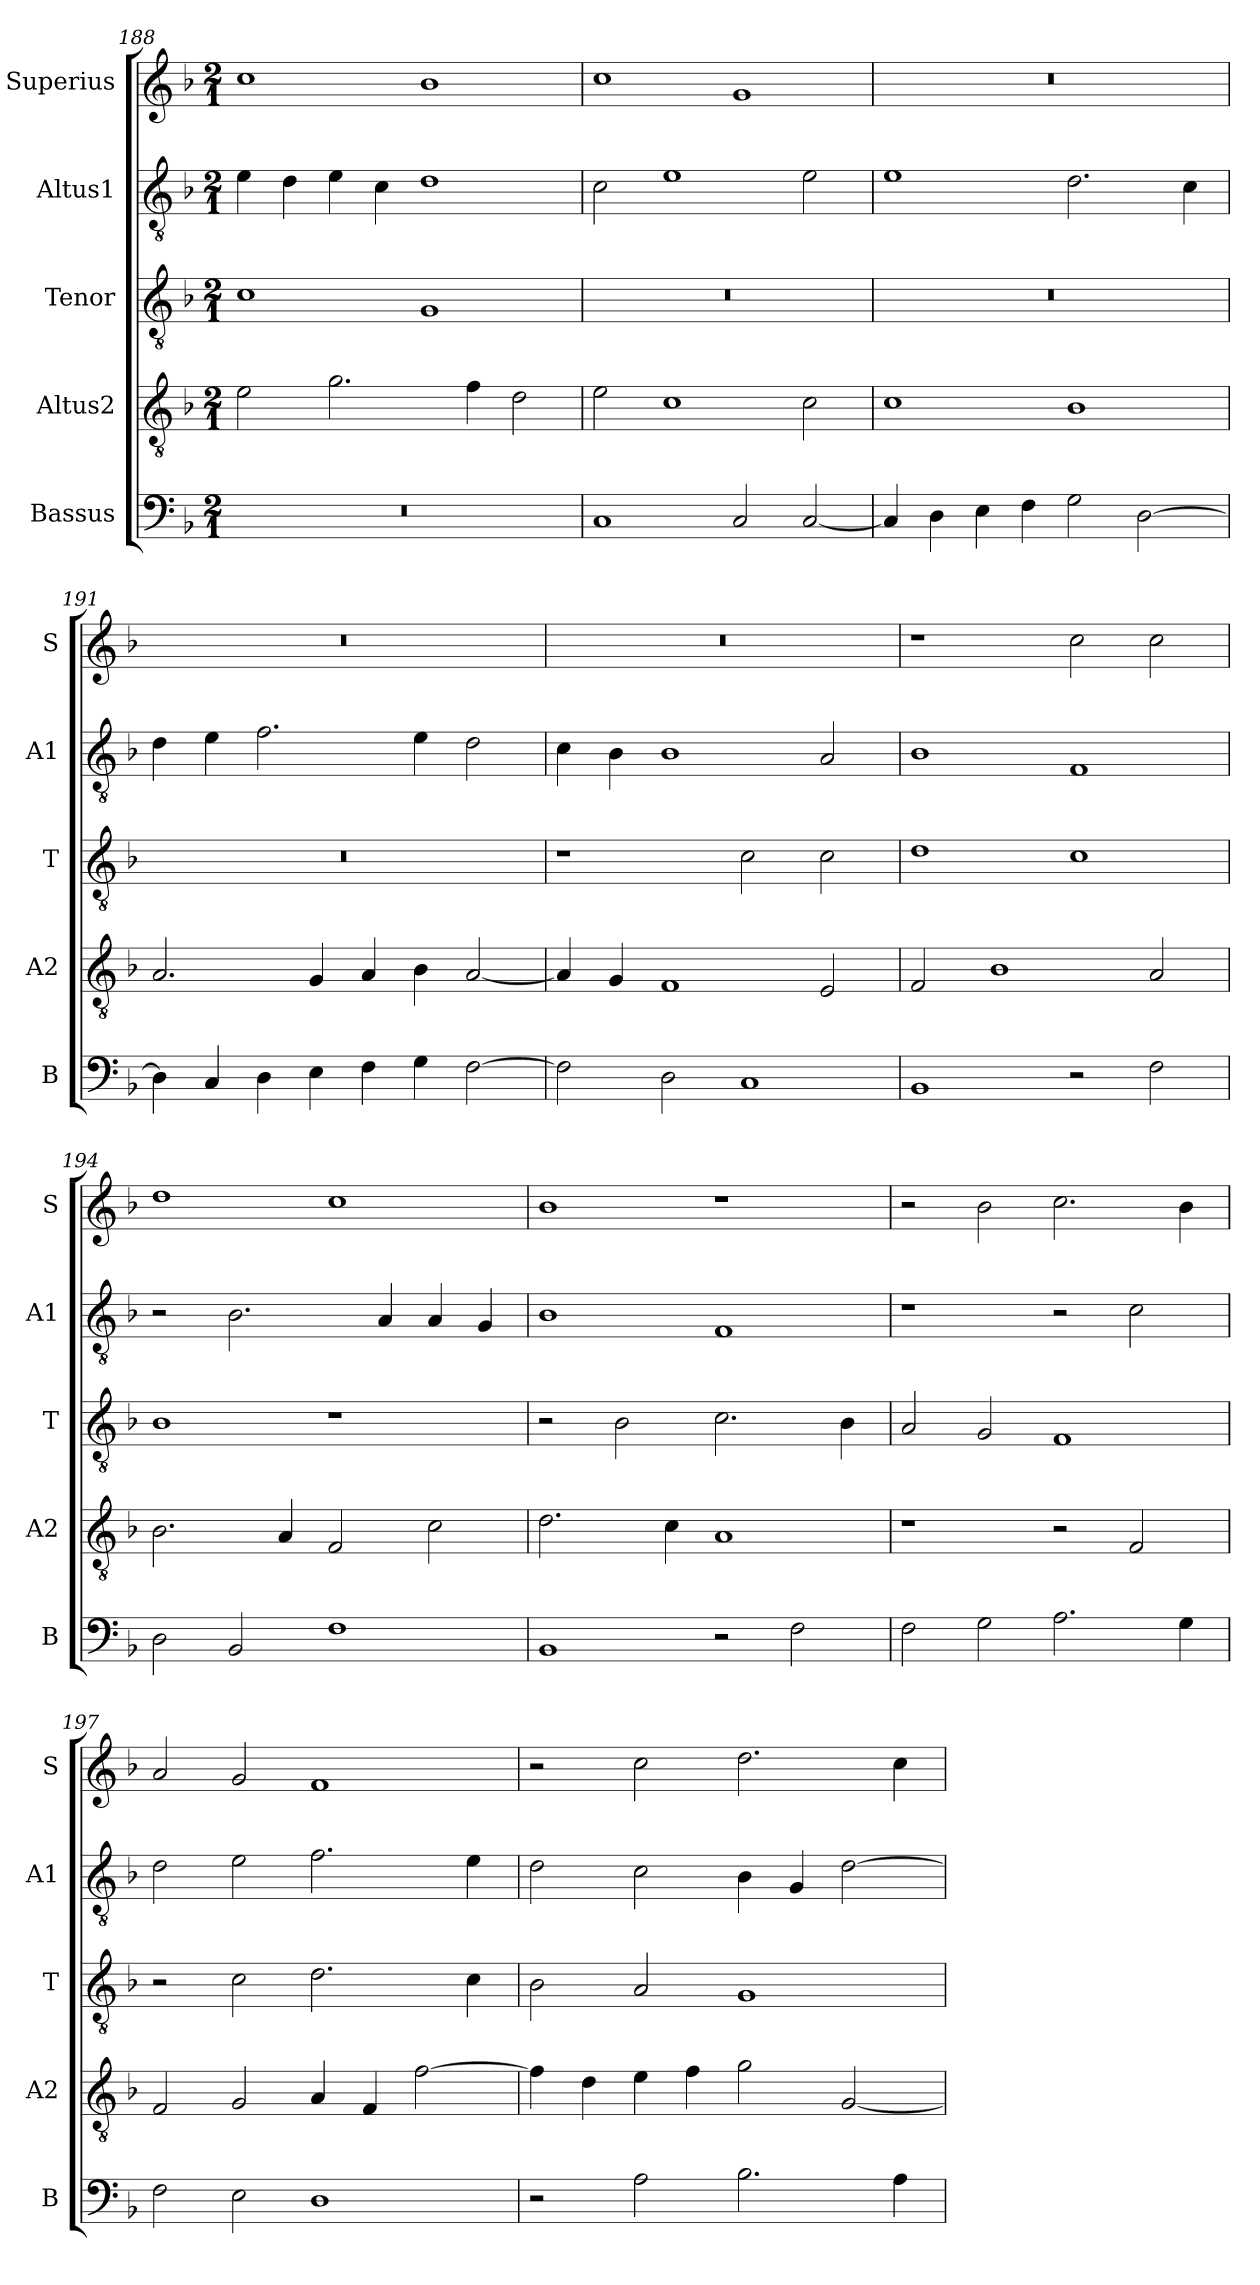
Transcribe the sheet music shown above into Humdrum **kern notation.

**kern	**kern	**kern	**kern	**kern
*part5	*part4	*part3	*part2	*part1
*staff5	*staff4	*staff3	*staff2	*staff1
*I"Bassus	*I"Altus2	*I"Tenor	*I"Altus1	*I"Superius
*I'B	*I'A2	*I'T	*I'A1	*I'S
*clefF4	*clefGv2	*clefGv2	*clefGv2	*clefG2
*k[b-]	*k[b-]	*k[b-]	*k[b-]	*k[b-]
*M2/1	*M2/1	*M2/1	*M2/1	*M2/1
=188	=188	=188	=188	=188
0r	2e\	1c	4e\	1cc
.	.	.	4d\	.
.	2.g\	.	4e\	.
.	.	.	4c\	.
.	.	1G	1d	1b-
.	4f\	.	.	.
.	2d\	.	.	.
=189	=189	=189	=189	=189
1C	2e\	0r	2c\	1cc
.	1c	.	1e	.
2C/	.	.	.	1g
[2C/	2c\	.	2e\	.
=190	=190	=190	=190	=190
4C/]	1c	0r	1e	0r
4D\	.	.	.	.
4E\	.	.	.	.
4F\	.	.	.	.
2G\	1B-	.	2.d\	.
[2D\	.	.	.	.
.	.	.	4c\	.
=191	=191	=191	=191	=191
4D\]	2.A/	0r	4d\	0r
4C/	.	.	4e\	.
4D\	.	.	2.f\	.
4E\	4G/	.	.	.
4F\	4A/	.	.	.
4G\	4B-\	.	4e\	.
[2F\	[2A/	.	2d\	.
=192	=192	=192	=192	=192
2F\]	4A/]	1r	4c\	0r
.	4G/	.	4B-\	.
2D\	1F	.	1B-	.
1C	.	2c\	.	.
.	2E/	2c\	2A/	.
=193	=193	=193	=193	=193
1BB-	2F/	1d	1B-	1r
.	1B-	.	.	.
2r	.	1c	1F	2cc\
2F\	2A/	.	.	2cc\
=194	=194	=194	=194	=194
2D\	2.B-\	1B-	2r	1dd
2BB-/	.	.	2.B-\	.
.	4A/	.	.	.
1F	2F/	1r	.	1cc
.	.	.	4A/	.
.	2c\	.	4A/	.
.	.	.	4G/	.
=195	=195	=195	=195	=195
1BB-	2.d\	2r	1B-	1b-
.	.	2B-\	.	.
.	4c\	.	.	.
2r	1A	2.c\	1F	1r
2F\	.	.	.	.
.	.	4B-\	.	.
=196	=196	=196	=196	=196
2F\	1r	2A/	1r	2r
2G\	.	2G/	.	2b-\
2.A\	2r	1F	2r	2.cc\
.	2F/	.	2c\	.
4G\	.	.	.	4b-\
=197	=197	=197	=197	=197
2F\	2F/	2r	2d\	2a/
2E\	2G/	2c\	2e\	2g/
1D	4A/	2.d\	2.f\	1f
.	4F/	.	.	.
.	[2f\	.	.	.
.	.	4c\	4e\	.
=198	=198	=198	=198	=198
2r	4f\]	2B-\	2d\	2r
.	4d\	.	.	.
2A\	4e\	2A/	2c\	2cc\
.	4f\	.	.	.
2.B-\	2g\	1G	4B-\	2.dd\
.	.	.	4G/	.
.	[2G/	.	[2d\	.
4A\	.	.	.	4cc\
=	=	=	=	=
*-	*-	*-	*-	*-
